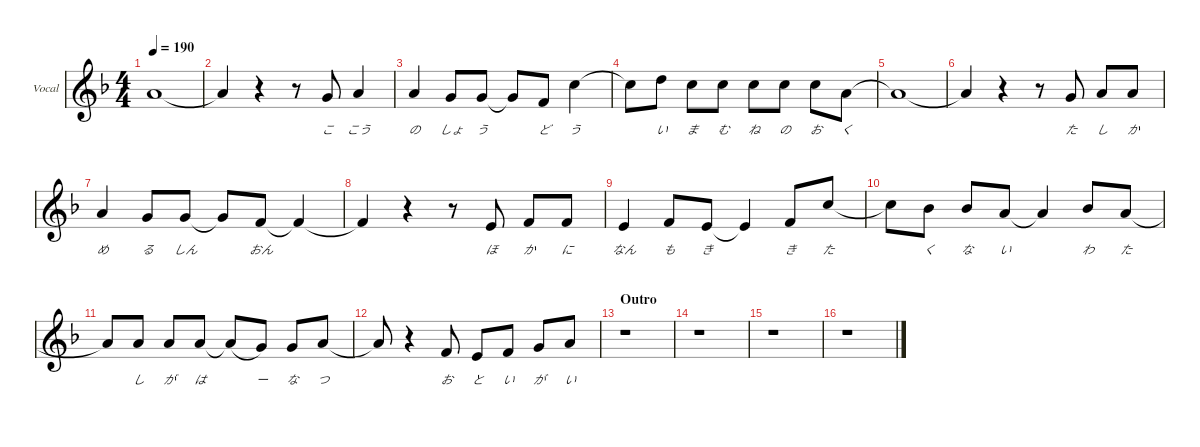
\defaultSystemsLayout 4
\hideDynamics
\bracketExtendMode nobrackets
\firstSystemTrackNameOrientation horizontal
\track ("Vocal" "Vocal") {defaultSystemsLayout 4 instrument lead7fifths}
\staff {score}
\tuning (E4 B3 G3 D3 A2 E2)
\ts (4 4)
\tempo 190
\clef g2
\ks dminor
5.1{t acc forcenatural}.1{dy f} |
5.1{t acc forcenatural}.4 r.4 r.8 3.1{acc forcenatural}.8{lyrics (0 "こ") lyrics (1 "") lyrics (2 "") lyrics (3 "") lyrics (4 "")} 5.1{acc forcenatural}.4{lyrics (0 "こう") lyrics (1 "") lyrics (2 "") lyrics (3 "") lyrics (4 "")} |
5.1{acc forcenatural}.4{lyrics (0 "の") lyrics (1 "") lyrics (2 "") lyrics (3 "") lyrics (4 "")} 3.1{acc forcenatural}.8{lyrics (0 "しょ") lyrics (1 "") lyrics (2 "") lyrics (3 "") lyrics (4 "")} 3.1{acc forcenatural}.8{lyrics (0 "う") lyrics (1 "") lyrics (2 "") lyrics (3 "") lyrics (4 "")} 3.1{t acc forcenatural}.8 1.1{acc forcenatural}.8{lyrics (0 "ど") lyrics (1 "") lyrics (2 "") lyrics (3 "") lyrics (4 "")} 8.1{acc forcenatural}.4{lyrics (0 "う") lyrics (1 "") lyrics (2 "") lyrics (3 "") lyrics (4 "")} |
8.1{t acc forcenatural}.8 10.1{acc forcenatural}.8{lyrics (0 "い") lyrics (1 "") lyrics (2 "") lyrics (3 "") lyrics (4 "")} 8.1{acc forcenatural}.8{lyrics (0 "ま") lyrics (1 "") lyrics (2 "") lyrics (3 "") lyrics (4 "")} 8.1{acc forcenatural}.8{lyrics (0 "む") lyrics (1 "") lyrics (2 "") lyrics (3 "") lyrics (4 "")} 8.1{acc forcenatural}.8{lyrics (0 "ね") lyrics (1 "") lyrics (2 "") lyrics (3 "") lyrics (4 "")} 8.1{acc forcenatural}.8{lyrics (0 "の") lyrics (1 "") lyrics (2 "") lyrics (3 "") lyrics (4 "")} 8.1{acc forcenatural}.8{lyrics (0 "お") lyrics (1 "") lyrics (2 "") lyrics (3 "") lyrics (4 "")} 5.1{acc forcenatural}.8{lyrics (0 "く") lyrics (1 "") lyrics (2 "") lyrics (3 "") lyrics (4 "")} |
5.1{t acc forcenatural}.1 |
5.1{t acc forcenatural}.4 r.4 r.8 3.1{acc forcenatural}.8{lyrics (0 "た") lyrics (1 "") lyrics (2 "") lyrics (3 "") lyrics (4 "")} 5.1{acc forcenatural}.8{lyrics (0 "し") lyrics (1 "") lyrics (2 "") lyrics (3 "") lyrics (4 "")} 5.1{acc forcenatural}.8{lyrics (0 "か") lyrics (1 "") lyrics (2 "") lyrics (3 "") lyrics (4 "")} |
5.1{acc forcenatural}.4{lyrics (0 "め") lyrics (1 "") lyrics (2 "") lyrics (3 "") lyrics (4 "")} 3.1{acc forcenatural}.8{lyrics (0 "る") lyrics (1 "") lyrics (2 "") lyrics (3 "") lyrics (4 "")} 3.1{acc forcenatural}.8{lyrics (0 "しん") lyrics (1 "") lyrics (2 "") lyrics (3 "") lyrics (4 "")} 3.1{t acc forcenatural}.8 1.1{acc forcenatural}.8{lyrics (0 "おん") lyrics (1 "") lyrics (2 "") lyrics (3 "") lyrics (4 "")} 1.1{t acc forcenatural}.4 |
1.1{t acc forcenatural}.4 r.4 r.8 0.1{acc forcenatural}.8{lyrics (0 "ほ") lyrics (1 "") lyrics (2 "") lyrics (3 "") lyrics (4 "")} 1.1{acc forcenatural}.8{lyrics (0 "か") lyrics (1 "") lyrics (2 "") lyrics (3 "") lyrics (4 "")} 1.1{acc forcenatural}.8{lyrics (0 "に") lyrics (1 "") lyrics (2 "") lyrics (3 "") lyrics (4 "")} |
0.1{acc forcenatural}.4{lyrics (0 "なん") lyrics (1 "") lyrics (2 "") lyrics (3 "") lyrics (4 "")} 1.1{acc forcenatural}.8{lyrics (0 "も") lyrics (1 "") lyrics (2 "") lyrics (3 "") lyrics (4 "")} 0.1{acc forcenatural}.8{lyrics (0 "き") lyrics (1 "") lyrics (2 "") lyrics (3 "") lyrics (4 "")} 0.1{t acc forcenatural}.4 1.1{acc forcenatural}.8{lyrics (0 "き") lyrics (1 "") lyrics (2 "") lyrics (3 "") lyrics (4 "")} 8.1{acc forcenatural}.8{lyrics (0 "た") lyrics (1 "") lyrics (2 "") lyrics (3 "") lyrics (4 "")} |
8.1{t acc forcenatural}.8 6.1{acc b}.8{lyrics (0 "く") lyrics (1 "") lyrics (2 "") lyrics (3 "") lyrics (4 "")} 6.1{acc b}.8{lyrics (0 "な") lyrics (1 "") lyrics (2 "") lyrics (3 "") lyrics (4 "")} 5.1{acc forcenatural}.8{lyrics (0 "い") lyrics (1 "") lyrics (2 "") lyrics (3 "") lyrics (4 "")} 5.1{t acc forcenatural}.4 6.1{acc b}.8{lyrics (0 "わ") lyrics (1 "") lyrics (2 "") lyrics (3 "") lyrics (4 "")} 5.1{acc forcenatural}.8{lyrics (0 "た") lyrics (1 "") lyrics (2 "") lyrics (3 "") lyrics (4 "")} |
5.1{t acc forcenatural}.8 5.1{acc forcenatural}.8{lyrics (0 "し") lyrics (1 "") lyrics (2 "") lyrics (3 "") lyrics (4 "")} 5.1{acc forcenatural}.8{lyrics (0 "が") lyrics (1 "") lyrics (2 "") lyrics (3 "") lyrics (4 "")} 5.1{acc forcenatural}.8{lyrics (0 "は") lyrics (1 "") lyrics (2 "") lyrics (3 "") lyrics (4 "")} 5.1{t acc forcenatural}.8{legatoorigin} 3.1{acc forcenatural}.8{lyrics (0 "ー") lyrics (1 "") lyrics (2 "") lyrics (3 "") lyrics (4 "")} 3.1{acc forcenatural}.8{lyrics (0 "な") lyrics (1 "") lyrics (2 "") lyrics (3 "") lyrics (4 "")} 5.1{acc forcenatural}.8{lyrics (0 "つ") lyrics (1 "") lyrics (2 "") lyrics (3 "") lyrics (4 "")} |
5.1{t acc forcenatural}.8 r.4 1.1{acc forcenatural}.8{lyrics (0 "お") lyrics (1 "") lyrics (2 "") lyrics (3 "") lyrics (4 "")} 0.1{acc forcenatural}.8{lyrics (0 "と") lyrics (1 "") lyrics (2 "") lyrics (3 "") lyrics (4 "")} 1.1{acc forcenatural}.8{lyrics (0 "い") lyrics (1 "") lyrics (2 "") lyrics (3 "") lyrics (4 "")} 3.1{acc forcenatural}.8{lyrics (0 "が") lyrics (1 "") lyrics (2 "") lyrics (3 "") lyrics (4 "")} 5.1{acc forcenatural}.8{lyrics (0 "い") lyrics (1 "") lyrics (2 "") lyrics (3 "") lyrics (4 "")} |
\section ("" "Outro")
r.1 |
r.1 |
r.1 |
r.1
